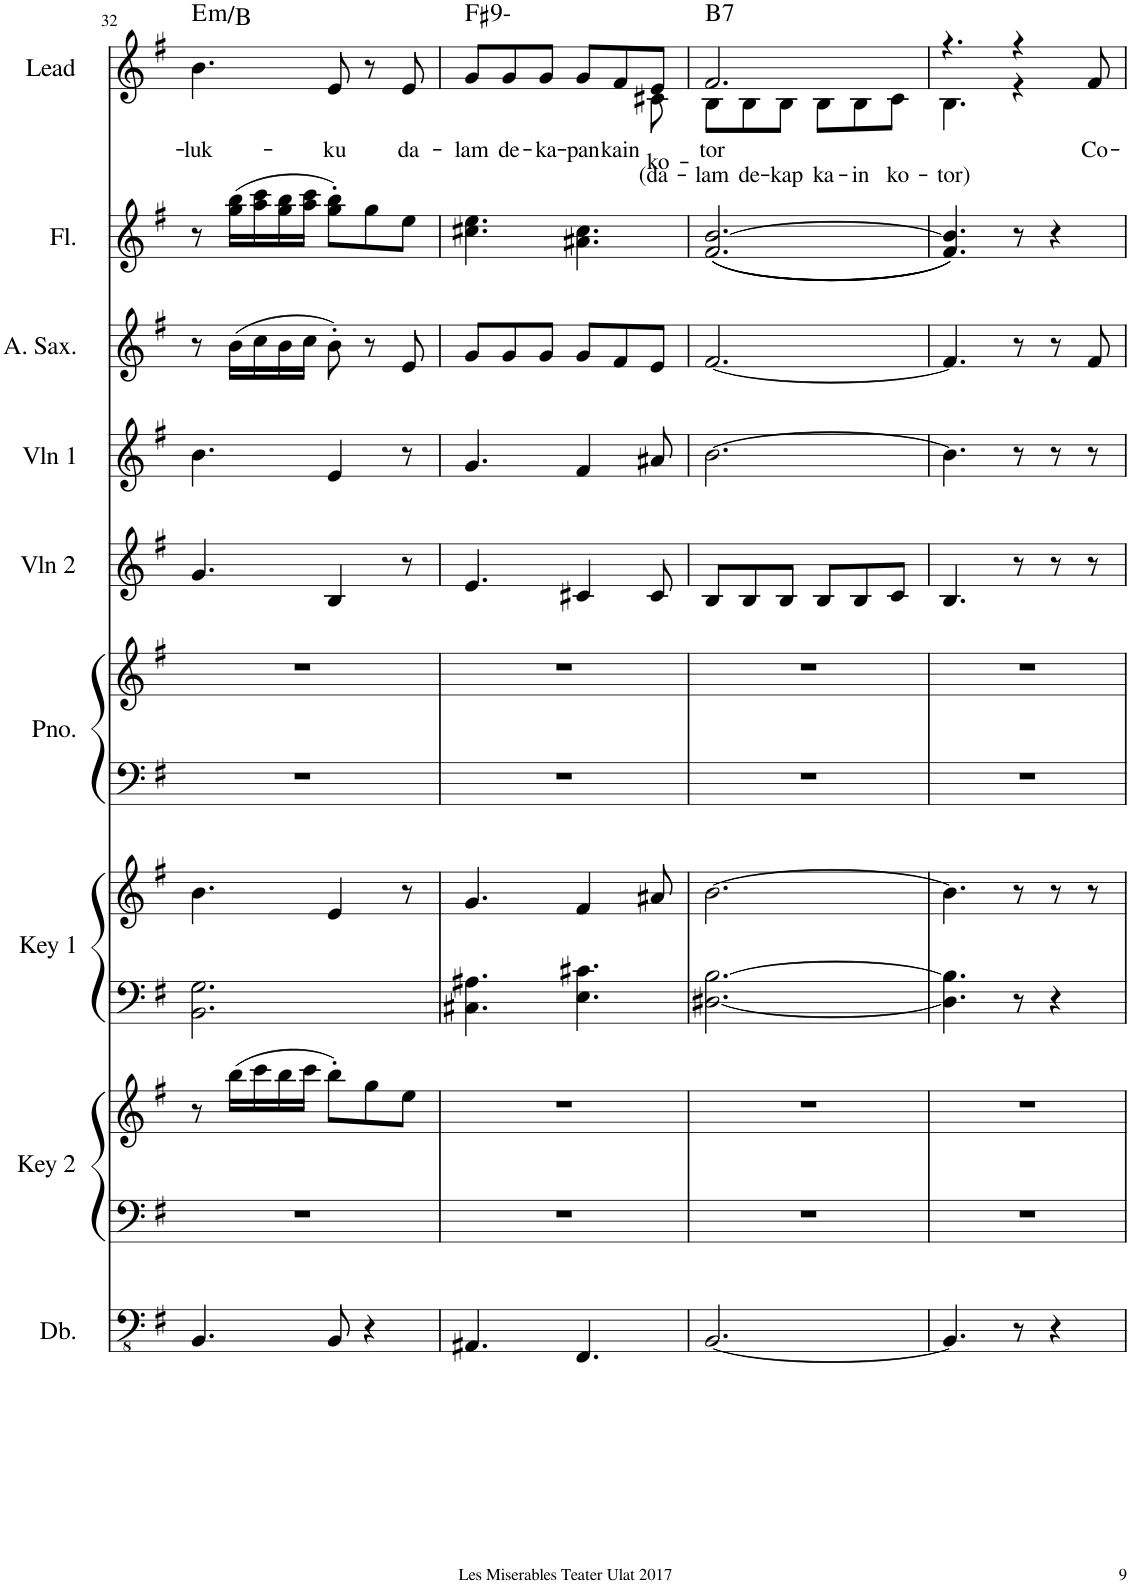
**kern	**kern	**kern	**kern	**kern	**kern	**kern	**kern	**kern	**kern	**kern	**kern	**text	**text	**harte
*part9	*part8	*part8	*part7	*part7	*part6	*part6	*part5	*part4	*part3	*part2	*part1	*part1	*part1	*part1
*staff12	*staff11	*staff10	*staff9	*staff8	*staff7	*staff6	*staff5	*staff4	*staff3	*staff2	*staff1	*staff1	*staff1	*
*I"Double Bass	*I"Keyboard 2	*	*I"Keyboard 1	*	*I"Piano	*	*I"Violin 2	*I"Violin 1	*I"Alto Saxophone	*I"Flute	*I"Lead	*	*	*
*I'Db.	*I'Key 2	*	*I'Key 1	*	*I'Pno.	*	*I'Vln 2	*I'Vln 1	*I'A. Sax.	*I'Fl.	*I'Lead	*	*	*
!!LO:PB:g=z
*clefFv4	*clefF4	*clefG2	*clefF4	*clefG2	*clefF4	*clefG2	*clefG2	*clefG2	*clefG2	*clefG2	*clefG2	*	*	*
*ITrd7c12	*	*	*	*	*	*	*	*	*ITrd5c9	*	*	*	*	*
*k[f#]	*k[f#]	*k[f#]	*k[f#]	*k[f#]	*k[f#]	*k[f#]	*k[f#]	*k[f#]	*k[f#]	*k[f#]	*k[f#]	*	*	*
*M6/8	*M6/8	*M6/8	*M6/8	*M6/8	*M6/8	*M6/8	*M6/8	*M6/8	*M6/8	*M6/8	*M6/8	*	*	*
=32	=32	=32	=32	=32	=32	=32	=32	=32	=32	=32	=32	=32	=32	=32
!	!	!	!	!	!	!	!	!	!	!	!	!LO:LY:b	!	!LO:H:kt=m
4.BBB/	2.r	8r	2.BB\ 2.G\	4.b\	2.r	2.r	4.g/	4.b\	8r	8r	4.b\	-luk-	.	E:min/5
.	.	(16bb\LL	.	.	.	.	.	.	(16b\LL	(16gg\ 16bb\LL	.	.	.	.
.	.	16ccc\	.	.	.	.	.	.	16cc\	16aa\ 16ccc\	.	.	.	.
.	.	16bb\	.	.	.	.	.	.	16b\	16gg\ 16bb\	.	.	.	.
.	.	16ccc\JJ	.	.	.	.	.	.	16cc\JJ	16aa\ 16ccc\JJ	.	.	.	.
!	!	!	!	!	!	!	!	!	!	!	!	!LO:LY:b	!	!
8BBB/	.	8bb'\L)	.	4e/	.	.	4B/	4e/	8b'\)	8gg\' 8bb\'L)	8e/	-ku	.	.
4r	.	8gg\	.	.	.	.	.	.	8r	8gg\	8r	.	.	.
!	!	!	!	!	!	!	!	!	!	!	!	!LO:LY:b	!	!
.	.	8ee\J	.	8r	.	.	8r	8r	8e/	8ee\J	8e/	da-	.	.
=33	=33	=33	=33	=33	=33	=33	=33	=33	=33	=33	=33	=33	=33	=33
!	!	!	!	!	!	!	!	!	!	!	!	!LO:LY:b	!	!
*	*	*	*	*	*	*	*	*	*	*	*^	*	*	*
4.AAA#X/	2.r	2.r	4.C#X\ 4.A#X\	4.g/	2.r	2.r	4.e/	4.g/	8g/L	4.cc#X\ 4.ee\	8g/L	8ryy	-lam	.	F#:maj(b9)
!	!	!	!	!	!	!	!	!	!	!	!	!	!LO:LY:b	!	!
*	*	*	*	*	*	*	*	*	*	*	*v	*v	*	*	*
.	.	.	.	.	.	.	.	.	8g/	.	8g/	de-	.	.
!	!	!	!	!	!	!	!	!	!	!	!	!LO:LY:b	!	!
.	.	.	.	.	.	.	.	.	8g/J	.	8g/J	-ka-	.	.
!	!	!	!	!	!	!	!	!	!	!	!	!LO:LY:b	!	!
4.FFF#/	.	.	4.E\ 4.c#X\	4f#/	.	.	4c#X/	4f#/	8g/L	4.a#X\ 4.cc#\	8g/L	-pan	.	.
!	!	!	!	!	!	!	!	!	!	!	!	!LO:LY:b	!	!
.	.	.	.	.	.	.	.	.	8f#/	.	8f#/	kain	.	.
!	!	!	!	!	!	!	!	!	!	!	!	!LO:LY:b	!	!
*	*	*	*	*	*	*	*	*	*	*	*^	*	*	*
!	!	!	!	!	!	!	!	!	!	!	!	!	!	!LO:LY:b	!
.	.	.	.	8a#X/	.	.	8c#/	8a#X/	8e/J	.	8e/J	8c#X\	.	(da-	.
=34	=34	=34	=34	=34	=34	=34	=34	=34	=34	=34	=34	=34	=34	=34	=34
!	!	!	!	!	!	!	!	!	!	!	!	!	!LO:LY:b	!	!
!	!	!	!	!	!	!	!	!	!	!	!	!	!	!LO:LY:b	!LO:H:kt=7
[2.BBB/	2.r	2.r	[2.D#X\ [2.B\	[2.b\	2.r	2.r	8B/L	[2.b\	[2.f#/	(((2.f#/ [2.b/	2.f#/	8B\L	.	-lam	B:7
!	!	!	!	!	!	!	!	!	!	!	!	!	!	!LO:LY:b	!
.	.	.	.	.	.	.	8B/	.	.	.	.	8B\	.	de-	.
!	!	!	!	!	!	!	!	!	!	!	!	!	!	!LO:LY:b	!
.	.	.	.	.	.	.	8B/J	.	.	.	.	8B\J	.	-kap	.
!	!	!	!	!	!	!	!	!	!	!	!	!	!	!LO:LY:b	!
.	.	.	.	.	.	.	8B/L	.	.	.	.	8B\L	.	ka-	.
!	!	!	!	!	!	!	!	!	!	!	!	!	!	!LO:LY:b	!
.	.	.	.	.	.	.	8B/	.	.	.	.	8B\	.	-in	.
!	!	!	!	!	!	!	!	!	!	!	!	!	!	!LO:LY:b	!
.	.	.	.	.	.	.	8c/J	.	.	.	.	8c\J	.	ko-	.
=35	=35	=35	=35	=35	=35	=35	=35	=35	=35	=35	=35	=35	=35	=35	=35
!	!	!	!	!	!	!	!	!	!	!	!	!	!	!LO:LY:b	!
4.BBB/]	2.r	2.r	4.D#\] 4.B\]	4.b\]	2.r	2.r	4.B/	4.b\]	4.f#/]	4.f#/ 4.b/])))	4.r	4.B\	.	-tor)	.
8r	.	.	8r	8r	.	.	8r	8r	8r	8r	4r	4r	.	.	.
4r	.	.	4r	8r	.	.	8r	8r	8r	4r	.	.	.	.	.
!	!	!	!	!	!	!	!	!	!	!	!	!	!LO:LY:b	!	!
.	.	.	.	8r	.	.	8r	8r	8f#/	.	8f#/	8ryy	Co-	.	.
*	*	*	*	*	*	*	*	*	*	*	*v	*v	*	*	*
=	=	=	=	=	=	=	=	=	=	=	=	=	=	=
*-	*-	*-	*-	*-	*-	*-	*-	*-	*-	*-	*-	*-	*-	*-
